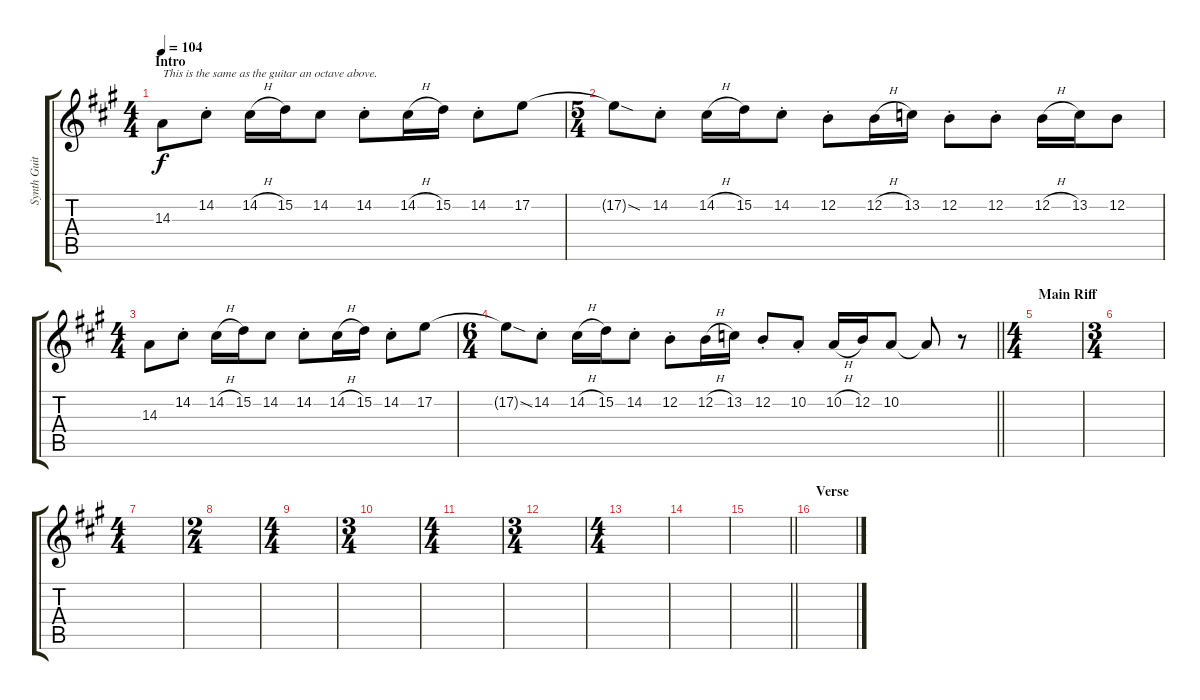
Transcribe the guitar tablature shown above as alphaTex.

\track ("Synth Guitar" "Synth Guit") {instrument sitar}
\staff {score tabs}
\tuning (E4 B3 G3 D3 A2 E2) {hide}
\ts (4 4)
\section ("" "Intro")
\tempo 104
\clef g2
\ks a
14.3.8{txt "This is the same as the guitar an octave above." dy f instrument sitar} 14.2{st}.8 14.2{h}.16 15.2.16 14.2.8 14.2{st}.8 14.2{h}.16 15.2.16 14.2{st}.8 17.2.8 |
\ts (5 4)
17.2{sod t}.8 14.2{st}.8 14.2{h}.16 15.2.16 14.2{st}.8 12.2{st}.8 12.2{h}.16 13.2.16 12.2{st}.8 12.2{st}.8 12.2{h}.16 13.2.16 12.2.8 |
\ts (4 4)
14.3.8 14.2{st}.8 14.2{h}.16 15.2.16 14.2.8 14.2{st}.8 14.2{h}.16 15.2.16 14.2{st}.8 17.2.8 |
\ts (6 4)
\barLineRight lightlight
17.2{sod t}.8 14.2{st}.8{beam split} 14.2{h}.16 15.2.16 14.2{st}.8{beam split} 12.2{st}.8 12.2{h}.16 13.2.16 12.2{st}.8 10.2{st}.8{beam split} 10.2{h}.16 12.2.16 10.2.8{beam split} 10.2{t}.8 r.8 |
\ts (4 4)
\section ("" "Main Riff")
|
\ts (3 4)
|
\ts (4 4)
|
\ts (2 4)
|
\ts (4 4)
|
\ts (3 4)
|
\ts (4 4)
|
\ts (3 4)
|
\ts (4 4)
|
|
\barLineRight lightlight
|
\section ("" "Verse")
